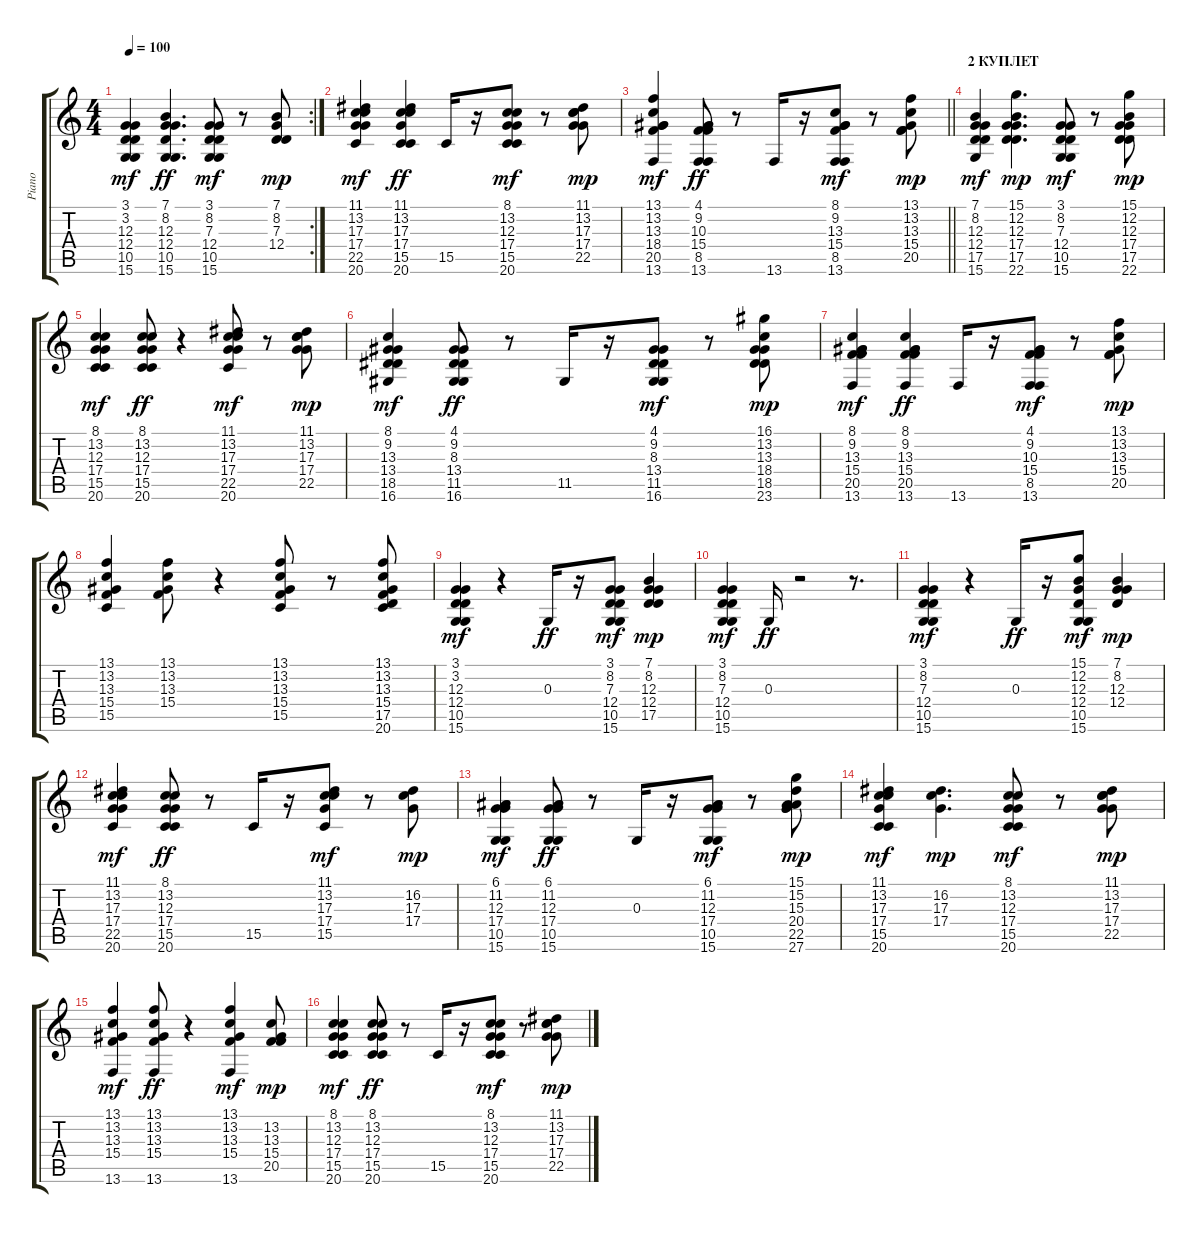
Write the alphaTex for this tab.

\track ("Piano" "Piano") {instrument acousticgrandpiano}
\staff {score tabs}
\tuning (E4 B3 G3 D3 A2 E2) {hide}
\rc 2
\ts (4 4)
\tempo 100
\clef g2
\ks c
(3.1 3.2 12.3 12.4 10.5 15.6).4{dy mf} (7.1 8.2 12.3 12.4 10.5 15.6).4{d dy ff} (3.1 8.2 7.3 12.4 10.5 15.6).8{dy mf} r.8 (7.1 8.2 7.3 12.4).8{dy mp} |
(11.1 13.2 17.3 17.4 22.5 20.6).4{dy mf} (11.1 13.2 17.3 17.4 15.5 20.6).4{dy ff} 15.5.16 r.16 (8.1 13.2 12.3 17.4 15.5 20.6).8{dy mf} r.8 (11.1 13.2 17.3 17.4 22.5).8{dy mp} |
\barLineRight lightlight
(13.1 13.2 13.3 18.4 20.5 13.6).4{dy mf} (4.1 9.2 10.3 15.4 8.5 13.6).8{dy ff} r.8 13.6.16 r.16 (8.1 9.2 13.3 15.4 8.5 13.6).8{dy mf} r.8 (13.1 13.2 13.3 15.4 20.5).8{dy mp} |
\section ("" "2 КУПЛЕТ")
(7.1 8.2 12.3 12.4 17.5 15.6).4{dy mf} (15.1 12.2 12.3 17.4 17.5 22.6).4{d dy mp} (3.1 8.2 7.3 12.4 10.5 15.6).8{dy mf} r.8 (15.1 12.2 12.3 17.4 17.5 22.6).8{dy mp} |
(8.1 13.2 12.3 17.4 15.5 20.6).4{dy mf} (8.1 13.2 12.3 17.4 15.5 20.6).8{dy ff} r.4 (11.1 13.2 17.3 17.4 22.5 20.6).8{dy mf} r.8 (11.1 13.2 17.3 17.4 22.5).8{dy mp} |
(8.1 9.2 13.3 13.4 18.5 16.6).4{dy mf} (4.1 9.2 8.3 13.4 11.5 16.6).8{dy ff} r.8 11.5.16 r.16 (4.1 9.2 8.3 13.4 11.5 16.6).8{dy mf} r.8 (16.1 13.2 13.3 18.4 18.5 23.6).8{dy mp} |
(8.1 9.2 13.3 15.4 20.5 13.6).4{dy mf} (8.1 9.2 13.3 15.4 20.5 13.6).4{dy ff} 13.6.16 r.16 (4.1 9.2 10.3 15.4 8.5 13.6).8{dy mf} r.8 (13.1 13.2 13.3 15.4 20.5).8{dy mp} |
(13.1 13.2 13.3 15.4 15.5).4 (13.1 13.2 13.3 15.4).8 r.4 (13.1 13.2 13.3 15.4 15.5).8 r.8 (13.1 13.2 13.3 15.4 17.5 20.6).8 |
(3.1 3.2 12.3 12.4 10.5 15.6).4{dy mf} r.4 0.3.16{dy ff} r.16 (3.1 8.2 7.3 12.4 10.5 15.6).8{dy mf} (7.1 8.2 12.3 12.4 17.5).4{dy mp} |
(3.1 8.2 7.3 12.4 10.5 15.6).4{dy mf} 0.3.16{dy ff} r.2 r.8{d} |
(3.1 8.2 7.3 12.4 10.5 15.6).4{dy mf} r.4 0.3.16{dy ff} r.16 (15.1 12.2 12.3 12.4 10.5 15.6).8{dy mf} (7.1 8.2 12.3 12.4).4{dy mp} |
(11.1 13.2 17.3 17.4 22.5 20.6).4{dy mf} (8.1 13.2 12.3 17.4 15.5 20.6).8{dy ff} r.8 15.5.16 r.16 (11.1 13.2 17.3 17.4 15.5).8{dy mf} r.8 (16.2 17.3 17.4).8{dy mp} |
(6.1 11.2 12.3 17.4 10.5 15.6).4{dy mf} (6.1 11.2 12.3 17.4 10.5 15.6).8{dy ff} r.8 0.3.16 r.16 (6.1 11.2 12.3 17.4 10.5 15.6).8{dy mf} r.8 (15.1 15.2 15.3 20.4 22.5 27.6).8{dy mp} |
(11.1 13.2 17.3 17.4 15.5 20.6).4{dy mf} (16.2 17.3 17.4).4{d dy mp} (8.1 13.2 12.3 17.4 15.5 20.6).8{dy mf} r.8 (11.1 13.2 17.3 17.4 22.5).8{dy mp} |
(13.1 13.2 13.3 15.4 13.6).4{dy mf} (13.1 13.2 13.3 15.4 13.6).8{dy ff} r.4 (13.1 13.2 13.3 15.4 13.6).4{dy mf} (13.2 13.3 15.4 20.5).8{dy mp} |
(8.1 13.2 12.3 17.4 15.5 20.6).4{dy mf} (8.1 13.2 12.3 17.4 15.5 20.6).8{dy ff} r.8 15.5.16 r.16 (8.1 13.2 12.3 17.4 15.5 20.6).8{dy mf} r.8 (11.1 13.2 17.3 17.4 22.5).8{dy mp}
